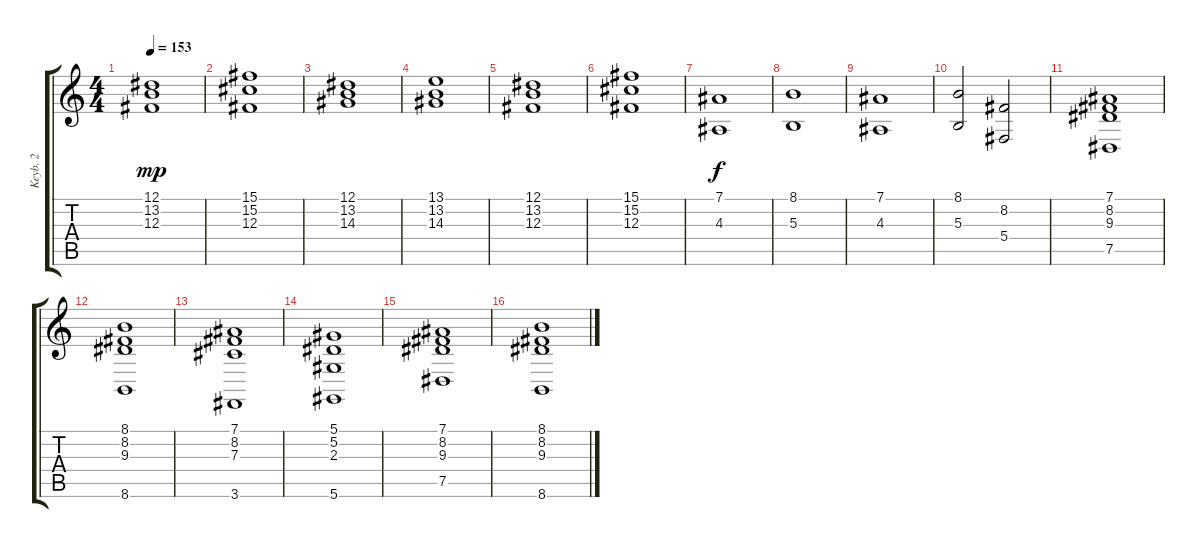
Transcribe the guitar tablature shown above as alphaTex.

\track ("Keyb. 2" "Keyb. 2") {instrument stringensemble1}
\staff {score tabs}
\tuning (Eb4 Bb3 Gb3 Db3 Ab2 Eb2) {hide}
\ts (4 4)
\tempo 153
\clef g2
\ks c
(12.1 13.2 12.3).1{dy mp} |
(15.1 15.2 12.3).1 |
(12.1 13.2 14.3).1 |
(13.1 13.2 14.3).1 |
(12.1 13.2 12.3).1 |
(15.1 15.2 12.3).1 |
(7.1 4.3).1{dy f} |
(8.1 5.3).1 |
(7.1 4.3).1 |
(8.1 5.3).2 (8.2 5.4).2 |
(7.1 8.2 9.3 7.5).1 |
(8.1 8.2 9.3 8.6).1 |
(7.1 8.2 7.3 3.6).1 |
(5.1 5.2 2.3 5.6).1 |
(7.1 8.2 9.3 7.5).1 |
(8.1 8.2 9.3 8.6).1
